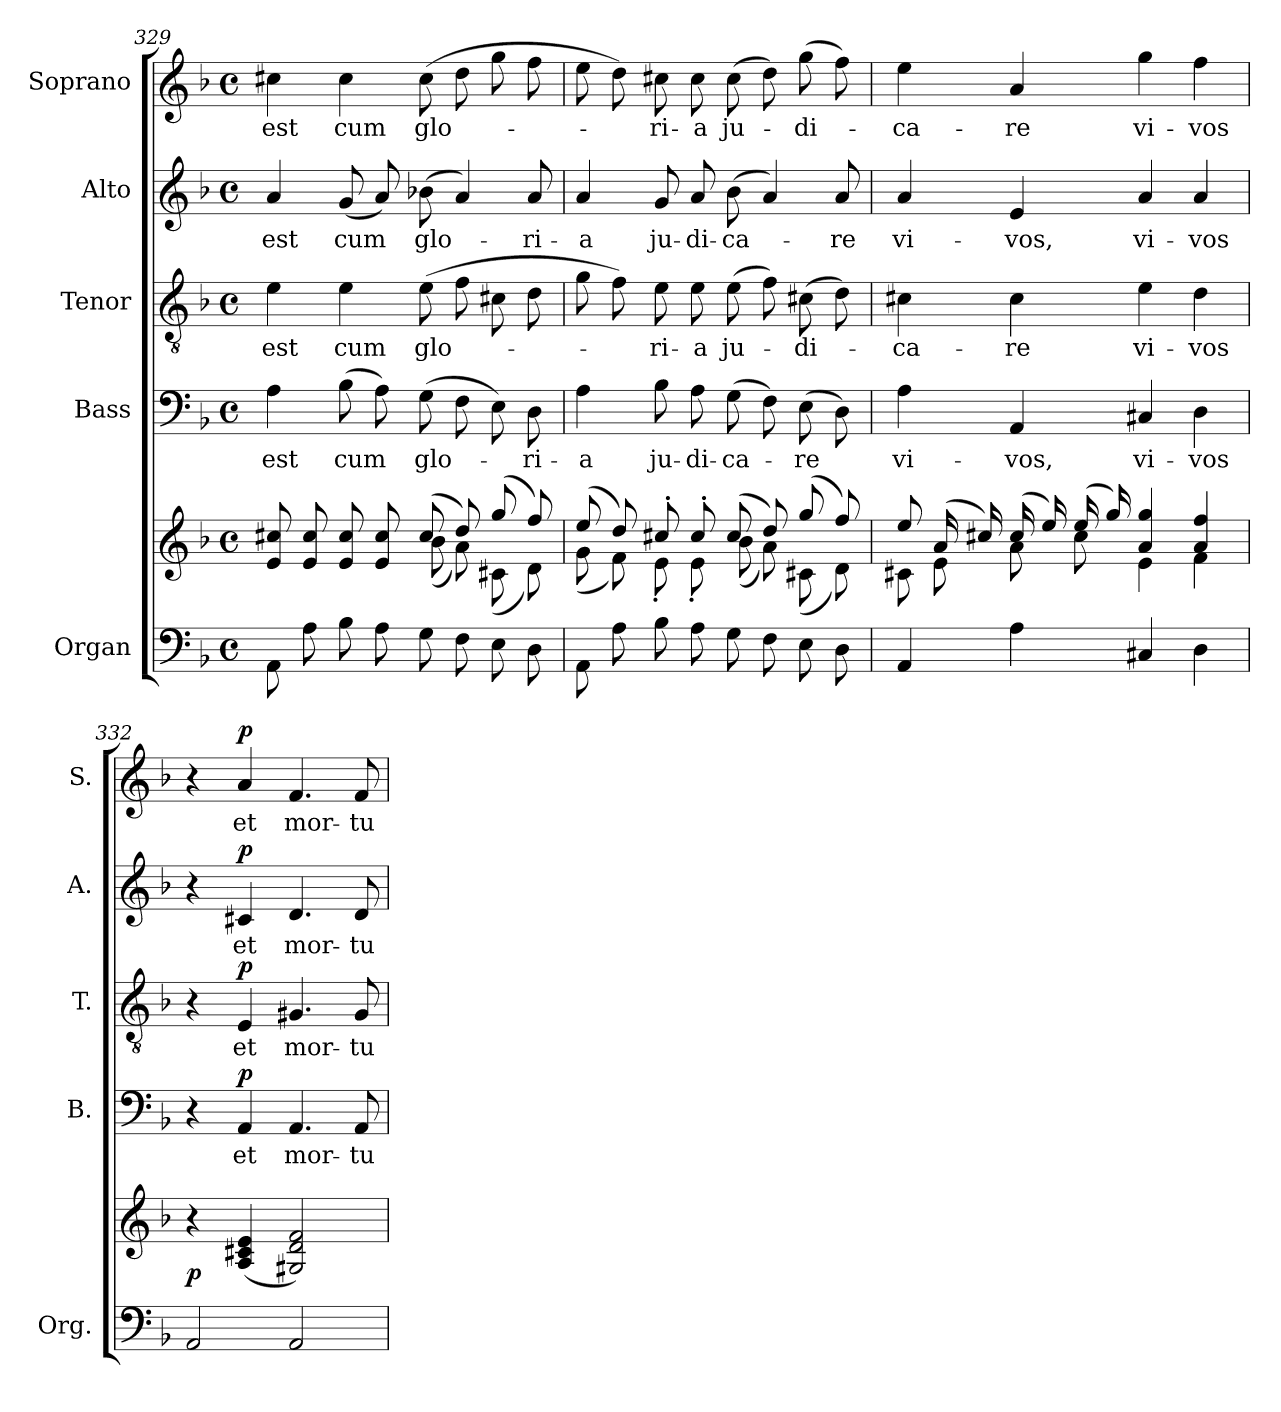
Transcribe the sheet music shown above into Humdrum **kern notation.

**kern	**kern	**dynam	**kern	**text	**dynam	**kern	**text	**dynam	**kern	**text	**dynam	**kern	**text	**dynam
*part5	*part5	*part5	*part4	*part4	*part4	*part3	*part3	*part3	*part2	*part2	*part2	*part1	*part1	*part1
*staff6	*staff5	*staff5/6	*staff4	*staff4	*staff4	*staff3	*staff3	*staff3	*staff2	*staff2	*staff2	*staff1	*staff1	*staff1
*I"Organ	*	*	*I"Bass	*	*	*I"Tenor	*	*	*I"Alto	*	*	*I"Soprano	*	*
*I'Org.	*	*	*I'B.	*	*	*I'T.	*	*	*I'A.	*	*	*I'S.	*	*
*clefF4	*clefG2	*	*clefF4	*	*	*clefGv2	*	*	*clefG2	*	*	*clefG2	*	*
*	*	*	*	*	*	*ITrd7c12	*	*	*	*	*	*	*	*
*k[b-]	*k[b-]	*	*k[b-]	*	*	*k[b-]	*	*	*k[b-]	*	*	*k[b-]	*	*
*F:	*F:	*	*F:	*	*	*F:	*	*	*F:	*	*	*F:	*	*
*M4/4	*M4/4	*	*M4/4	*	*	*M4/4	*	*	*M4/4	*	*	*M4/4	*	*
*met(c)	*met(c)	*	*met(c)	*	*	*met(c)	*	*	*met(c)	*	*	*met(c)	*	*
=329	=329	=329	=329	=329	=329	=329	=329	=329	=329	=329	=329	=329	=329	=329
*	*^	*	*	*	*	*	*	*	*	*	*	*	*	*
!	!	!	!	!	!LO:LY:b:color=#000000	!	!	!	!	!	!	!	!	!	!
!	!	!	!	!	!	!	!	!LO:LY:b:color=#000000	!	!	!	!	!	!	!
!	!	!	!	!	!	!	!	!	!	!	!LO:LY:b:color=#000000	!	!	!	!
!	!	!	!	!	!	!	!	!	!	!	!	!	!	!LO:LY:b:color=#000000	!
8AAi\	8ei/ 8cc#Xi	2ryy	.	4Ai\	est	.	4Ei\	est	.	4ai/	est	.	4cc#Xi\	est	.
8Ai\	8ei/ 8cc#i	.	.	.	.	.	.	.	.	.	.	.	.	.	.
!	!	!	!	!	!LO:LY:b:color=#000000	!	!	!	!	!	!	!	!	!	!
!	!	!	!	!	!	!	!	!LO:LY:b:color=#000000	!	!	!	!	!	!	!
!	!	!	!	!	!	!	!	!	!	!	!LO:LY:b:color=#000000	!	!	!	!
!	!	!	!	!	!	!	!	!	!	!	!	!	!	!LO:LY:b:color=#000000	!
8B-i\	8ei/ 8cc#i	.	.	(8B-i\	cum	.	4Ei\	cum	.	(8gi/	cum	.	4cc#i\	cum	.
8Ai\	8ei/ 8cc#i	.	.	8Ai\)	.	.	.	.	.	8ai/)	.	.	.	.	.
!	!	!	!	!	!LO:LY:b:color=#000000	!	!	!	!	!	!	!	!	!	!
!	!	!	!	!	!	!	!	!LO:LY:b:color=#000000	!	!	!	!	!	!	!
!	!	!	!	!	!	!	!	!	!	!	!LO:LY:b:color=#000000	!	!	!	!
!	!	!	!	!	!	!	!	!	!	!	!	!	!	!LO:LY:b:color=#000000	!
8Gi\	(8cc#i/	(8b-i\	.	(8Gi\	glo-	.	(8Ei\	glo-	.	(8b-Xi\	glo-	.	(8cc#i\	glo-	.
8Fi\	8ddi/)	8ai\)	.	8Fi\	.	.	8Fi\	.	.	4ai/)	.	.	8ddi\	.	.
8Ei\	(8ggi/	(8c#Xi\	.	8Ei\)	.	.	8C#Xi\	.	.	.	.	.	8ggi\	.	.
!	!	!	!	!	!LO:LY:b:color=#000000	!	!	!	!	!	!	!	!	!	!
!	!	!	!	!	!	!	!	!	!	!	!LO:LY:b:color=#000000	!	!	!	!
8Di\	8ffi/)	8di\)	.	8Di\	-ri-	.	8Di\	.	.	8ai/	-ri-	.	8ffi\	.	.
=330	=330	=330	=330	=330	=330	=330	=330	=330	=330	=330	=330	=330	=330	=330	=330
!	!	!	!	!	!LO:LY:b:color=#000000	!	!	!	!	!	!	!	!	!	!
!	!	!	!	!	!	!	!	!	!	!	!LO:LY:b:color=#000000	!	!	!	!
8AAi\	(8eei/	(8gi\	.	4Ai\	-a	.	8Gi\	.	.	4ai/	-a	.	8eei\	.	.
8Ai\	8ddi/)	8fi\)	.	.	.	.	8Fi\)	.	.	.	.	.	8ddi\)	.	.
!	!	!	!	!	!LO:LY:b:color=#000000	!	!	!	!	!	!	!	!	!	!
!	!	!	!	!	!	!	!	!LO:LY:b:color=#000000	!	!	!	!	!	!	!
!	!	!	!	!	!	!	!	!	!	!	!LO:LY:b:color=#000000	!	!	!	!
!	!	!	!	!	!	!	!	!	!	!	!	!	!	!LO:LY:b:color=#000000	!
8B-i\	8cc#X'i/	8e'i\	.	8B-i\	ju-	.	8Ei\	-ri-	.	8gi/	ju-	.	8cc#Xi\	-ri-	.
!	!	!	!	!	!LO:LY:b:color=#000000	!	!	!	!	!	!	!	!	!	!
!	!	!	!	!	!	!	!	!LO:LY:b:color=#000000	!	!	!	!	!	!	!
!	!	!	!	!	!	!	!	!	!	!	!LO:LY:b:color=#000000	!	!	!	!
!	!	!	!	!	!	!	!	!	!	!	!	!	!	!LO:LY:b:color=#000000	!
8Ai\	8cc#'i/	8e'i\	.	8Ai\	-di-	.	8Ei\	-a	.	8ai/	-di-	.	8cc#i\	-a	.
!	!	!	!	!	!LO:LY:b:color=#000000	!	!	!	!	!	!	!	!	!	!
!	!	!	!	!	!	!	!	!LO:LY:b:color=#000000	!	!	!	!	!	!	!
!	!	!	!	!	!	!	!	!	!	!	!LO:LY:b:color=#000000	!	!	!	!
!	!	!	!	!	!	!	!	!	!	!	!	!	!	!LO:LY:b:color=#000000	!
8Gi\	(8cc#i/	(8b-i\	.	(8Gi\	-ca-	.	(8Ei\	ju-	.	(8b-i\	-ca-	.	(8cc#i\	ju-	.
8Fi\	8ddi/)	8ai\)	.	8Fi\)	.	.	8Fi\)	.	.	4ai/)	.	.	8ddi\)	.	.
!	!	!	!	!	!LO:LY:b:color=#000000	!	!	!	!	!	!	!	!	!	!
!	!	!	!	!	!	!	!	!LO:LY:b:color=#000000	!	!	!	!	!	!	!
!	!	!	!	!	!	!	!	!	!	!	!	!	!	!LO:LY:b:color=#000000	!
8Ei\	(8ggi/	(8c#Xi\	.	(8Ei\	-re	.	(8C#Xi\	-di-	.	.	.	.	(8ggi\	-di-	.
!	!	!	!	!	!	!	!	!	!	!	!LO:LY:b:color=#000000	!	!	!	!
8Di\	8ffi/)	8di\)	.	8Di\)	.	.	8Di\)	.	.	8ai/	-re	.	8ffi\)	.	.
=331	=331	=331	=331	=331	=331	=331	=331	=331	=331	=331	=331	=331	=331	=331	=331
!	!	!	!	!	!LO:LY:b:color=#000000	!	!	!	!	!	!	!	!	!	!
!	!	!	!	!	!	!	!	!LO:LY:b:color=#000000	!	!	!	!	!	!	!
!	!	!	!	!	!	!	!	!	!	!	!LO:LY:b:color=#000000	!	!	!	!
!	!	!	!	!	!	!	!	!	!	!	!	!	!	!LO:LY:b:color=#000000	!
4AAi/	8eei/	8c#Xi\	.	4Ai\	vi-	.	4C#Xi\	-ca-	.	4ai/	vi-	.	4eei\	-ca-	.
.	(16ai/	8ei\	.	.	.	.	.	.	.	.	.	.	.	.	.
.	16cc#Xi/)	.	.	.	.	.	.	.	.	.	.	.	.	.	.
!	!	!	!	!	!LO:LY:b:color=#000000	!	!	!	!	!	!	!	!	!	!
!	!	!	!	!	!	!	!	!LO:LY:b:color=#000000	!	!	!	!	!	!	!
!	!	!	!	!	!	!	!	!	!	!	!LO:LY:b:color=#000000	!	!	!	!
!	!	!	!	!	!	!	!	!	!	!	!	!	!	!LO:LY:b:color=#000000	!
4Ai\	(16cc#i/	8ai\	.	4AAi/	-vos,	.	4C#i\	-re	.	4ei/	-vos,	.	4ai/	-re	.
.	16eei/)	.	.	.	.	.	.	.	.	.	.	.	.	.	.
.	(16eei/	8cc#i\	.	.	.	.	.	.	.	.	.	.	.	.	.
.	16ggi/)	.	.	.	.	.	.	.	.	.	.	.	.	.	.
!	!	!	!	!	!LO:LY:b:color=#000000	!	!	!	!	!	!	!	!	!	!
!	!	!	!	!	!	!	!	!LO:LY:b:color=#000000	!	!	!	!	!	!	!
!	!	!	!	!	!	!	!	!	!	!	!LO:LY:b:color=#000000	!	!	!	!
!	!	!	!	!	!	!	!	!	!	!	!	!	!	!LO:LY:b:color=#000000	!
4C#Xi/	4ai/ 4ggi	4ei\	.	4C#Xi/	vi-	.	4Ei\	vi-	.	4ai/	vi-	.	4ggi\	vi-	.
!	!	!	!	!	!LO:LY:b:color=#000000	!	!	!	!	!	!	!	!	!	!
!	!	!	!	!	!	!	!	!LO:LY:b:color=#000000	!	!	!	!	!	!	!
!	!	!	!	!	!	!	!	!	!	!	!LO:LY:b:color=#000000	!	!	!	!
!	!	!	!	!	!	!	!	!	!	!	!	!	!	!LO:LY:b:color=#000000	!
4Di\	4ai/ 4ffi	4fi\	.	4Di\	-vos	.	4Di\	-vos	.	4ai/	-vos	.	4ffi\	-vos	.
*	*v	*v	*	*	*	*	*	*	*	*	*	*	*	*	*
=332	=332	=332	=332	=332	=332	=332	=332	=332	=332	=332	=332	=332	=332	=332
2AAi/	4r	p	4r	.	.	4r	.	.	4r	.	.	4r	.	.
!	!	!	!	!LO:LY:b:color=#000000	!	!	!	!	!	!	!	!	!	!
!	!	!	!	!	!	!	!LO:LY:b:color=#000000	!	!	!	!	!	!	!
!	!	!	!	!	!	!	!	!	!	!LO:LY:b:color=#000000	!	!	!	!
!	!	!	!	!	!	!	!	!	!	!	!	!	!LO:LY:b:color=#000000	!
.	(4Ai/ 4c#Xi 4ei	.	4AAi/	et	p	4EEi/	et	p	4c#Xi/	et	p	4ai/	et	p
!	!	!	!	!LO:LY:b:color=#000000	!	!	!	!	!	!	!	!	!	!
!	!	!	!	!	!	!	!LO:LY:b:color=#000000	!	!	!	!	!	!	!
!	!	!	!	!	!	!	!	!	!	!LO:LY:b:color=#000000	!	!	!	!
!	!	!	!	!	!	!	!	!	!	!	!	!	!LO:LY:b:color=#000000	!
2AAi/	2G#Xi/ 2di 2fi)	.	4.AAi/	mor-	.	4.GG#Xi/	mor-	.	4.di/	mor-	.	4.fi/	mor-	.
!	!	!	!	!LO:LY:b:color=#000000	!	!	!	!	!	!	!	!	!	!
!	!	!	!	!	!	!	!LO:LY:b:color=#000000	!	!	!	!	!	!	!
!	!	!	!	!	!	!	!	!	!	!LO:LY:b:color=#000000	!	!	!	!
!	!	!	!	!	!	!	!	!	!	!	!	!	!LO:LY:b:color=#000000	!
.	.	.	8AAi/	-tu-	.	8GG#i/	-tu-	.	8di/	-tu-	.	8fi/	-tu-	.
=	=	=	=	=	=	=	=	=	=	=	=	=	=	=
*-	*-	*-	*-	*-	*-	*-	*-	*-	*-	*-	*-	*-	*-	*-
